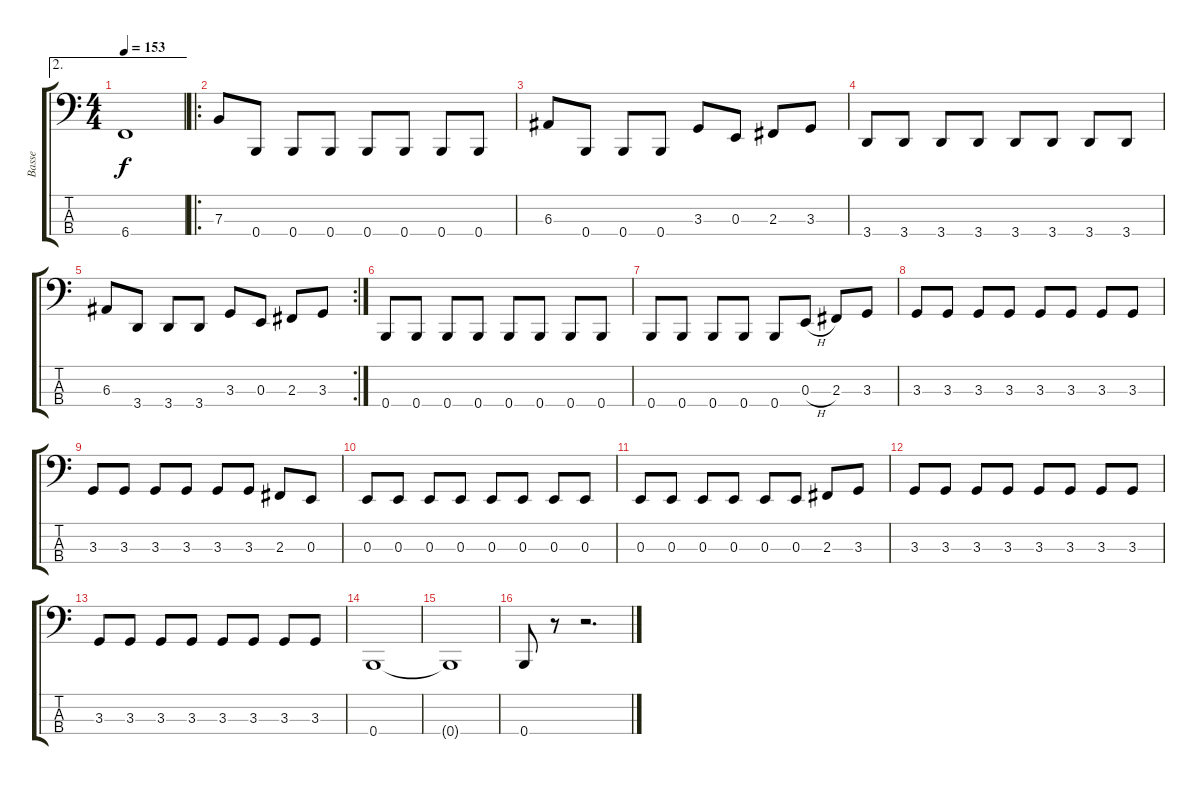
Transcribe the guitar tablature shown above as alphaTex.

\track ("Basse" "Basse") {instrument electricbassfinger}
\staff {score tabs}
\tuning (D2 A1 E1 B0) {hide}
\ae 2
\ts (4 4)
\tempo 153
\clef f4
\ks c
6.4.1{dy f} |
\ro
7.3.8 0.4.8 0.4.8 0.4.8 0.4.8 0.4.8 0.4.8 0.4.8 |
6.3.8 0.4.8 0.4.8 0.4.8 3.3.8 0.3.8 2.3.8 3.3.8 |
3.4.8 3.4.8 3.4.8 3.4.8 3.4.8 3.4.8 3.4.8 3.4.8 |
\rc 2
6.3.8 3.4.8 3.4.8 3.4.8 3.3.8 0.3.8 2.3.8 3.3.8 |
0.4.8 0.4.8 0.4.8 0.4.8 0.4.8 0.4.8 0.4.8 0.4.8 |
0.4.8 0.4.8 0.4.8 0.4.8 0.4.8 0.3{h}.8 2.3.8 3.3.8 |
3.3.8 3.3.8 3.3.8 3.3.8 3.3.8 3.3.8 3.3.8 3.3.8 |
3.3.8 3.3.8 3.3.8 3.3.8 3.3.8 3.3.8 2.3.8 0.3.8 |
0.3.8 0.3.8 0.3.8 0.3.8 0.3.8 0.3.8 0.3.8 0.3.8 |
0.3.8 0.3.8 0.3.8 0.3.8 0.3.8 0.3.8 2.3.8 3.3.8 |
3.3.8 3.3.8 3.3.8 3.3.8 3.3.8 3.3.8 3.3.8 3.3.8 |
3.3.8 3.3.8 3.3.8 3.3.8 3.3.8 3.3.8 3.3.8 3.3.8 |
0.4.1 |
0.4{t}.1 |
0.4.8 r.8 r.2{d}
